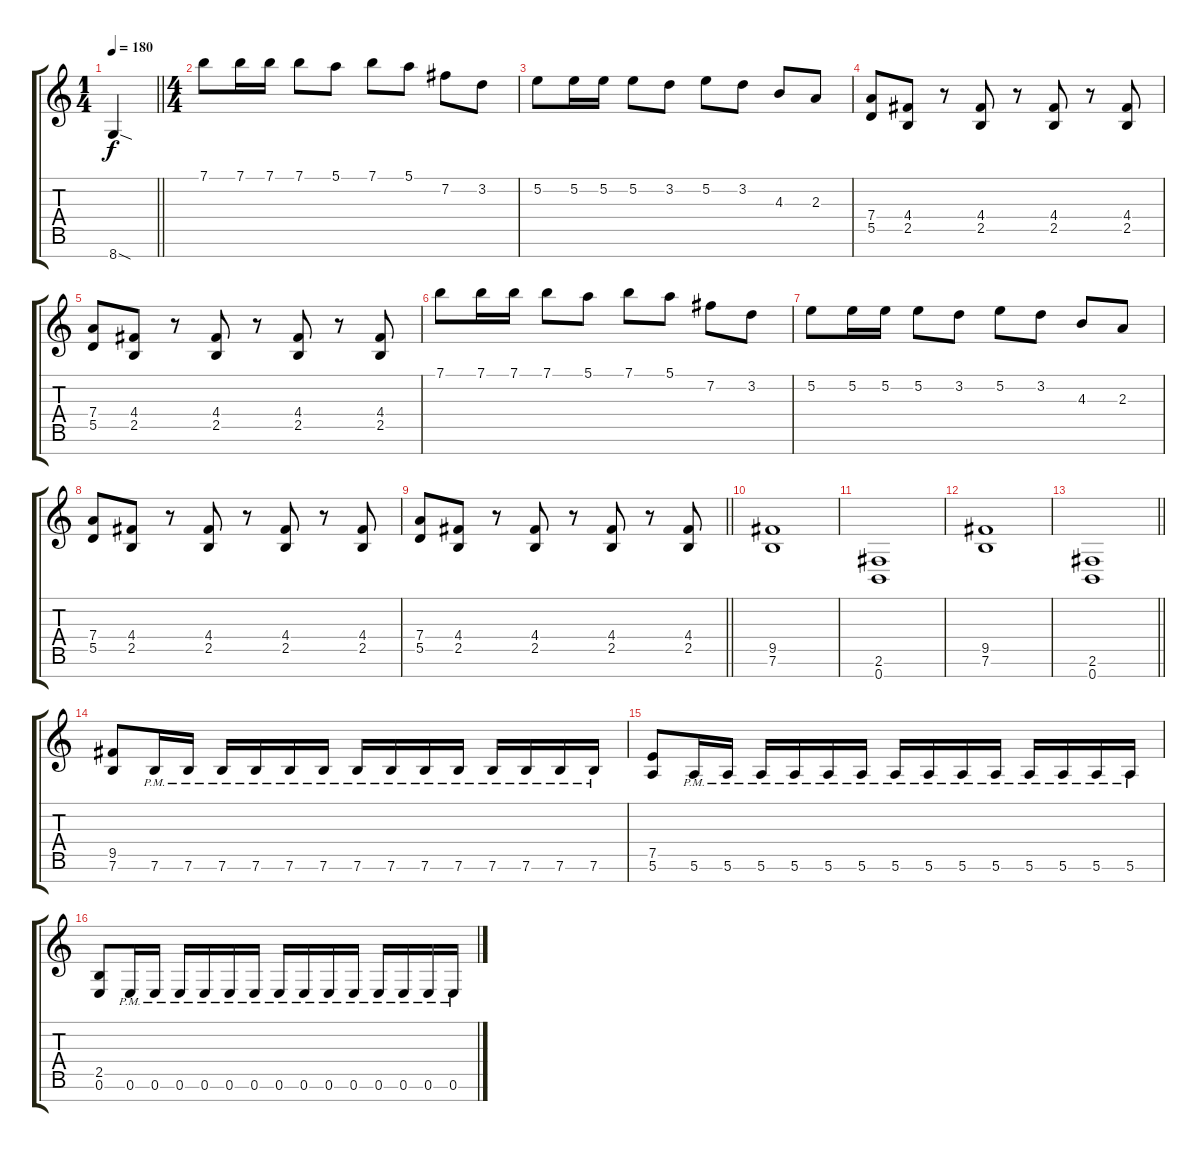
\track "" {instrument distortionguitar}
\staff {score tabs}
\tuning (E4 B3 G3 D3 A2 E2 B1) {hide}
\ts (1 4)
\tempo 180
\clef g2
\barLineRight lightlight
\ks c
8.7{sod}.4{dy f instrument distortionguitar} |
\ts (4 4)
7.1.8 7.1.16 7.1.16 7.1.8 5.1.8 7.1.8 5.1.8 7.2.8 3.2.8 |
5.2.8 5.2.16 5.2.16 5.2.8 3.2.8 5.2.8 3.2.8 4.3.8 2.3.8 |
(7.4 5.5).8 (4.4 2.5).8 r.8 (4.4 2.5).8 r.8 (4.4 2.5).8 r.8 (4.4 2.5).8 |
(7.4 5.5).8 (4.4 2.5).8 r.8 (4.4 2.5).8 r.8 (4.4 2.5).8 r.8 (4.4 2.5).8 |
7.1.8 7.1.16 7.1.16 7.1.8 5.1.8 7.1.8 5.1.8 7.2.8 3.2.8 |
5.2.8 5.2.16 5.2.16 5.2.8 3.2.8 5.2.8 3.2.8 4.3.8 2.3.8 |
(7.4 5.5).8 (4.4 2.5).8 r.8 (4.4 2.5).8 r.8 (4.4 2.5).8 r.8 (4.4 2.5).8 |
\barLineRight lightlight
(7.4 5.5).8 (4.4 2.5).8 r.8 (4.4 2.5).8 r.8 (4.4 2.5).8 r.8 (4.4 2.5).8 |
(9.5 7.6).1 |
(2.6 0.7).1 |
(9.5 7.6).1 |
\barLineRight lightlight
(2.6 0.7).1 |
(9.5 7.6).8 7.6{pm}.16 7.6{pm}.16 7.6{pm}.16 7.6{pm}.16 7.6{pm}.16 7.6{pm}.16 7.6{pm}.16 7.6{pm}.16 7.6{pm}.16 7.6{pm}.16 7.6{pm}.16 7.6{pm}.16 7.6{pm}.16 7.6{pm}.16 |
(7.5 5.6).8 5.6{pm}.16 5.6{pm}.16 5.6{pm}.16 5.6{pm}.16 5.6{pm}.16 5.6{pm}.16 5.6{pm}.16 5.6{pm}.16 5.6{pm}.16 5.6{pm}.16 5.6{pm}.16 5.6{pm}.16 5.6{pm}.16 5.6{pm}.16 |
(2.5 0.6).8 0.6{pm}.16 0.6{pm}.16 0.6{pm}.16 0.6{pm}.16 0.6{pm}.16 0.6{pm}.16 0.6{pm}.16 0.6{pm}.16 0.6{pm}.16 0.6{pm}.16 0.6{pm}.16 0.6{pm}.16 0.6{pm}.16 0.6{pm}.16
